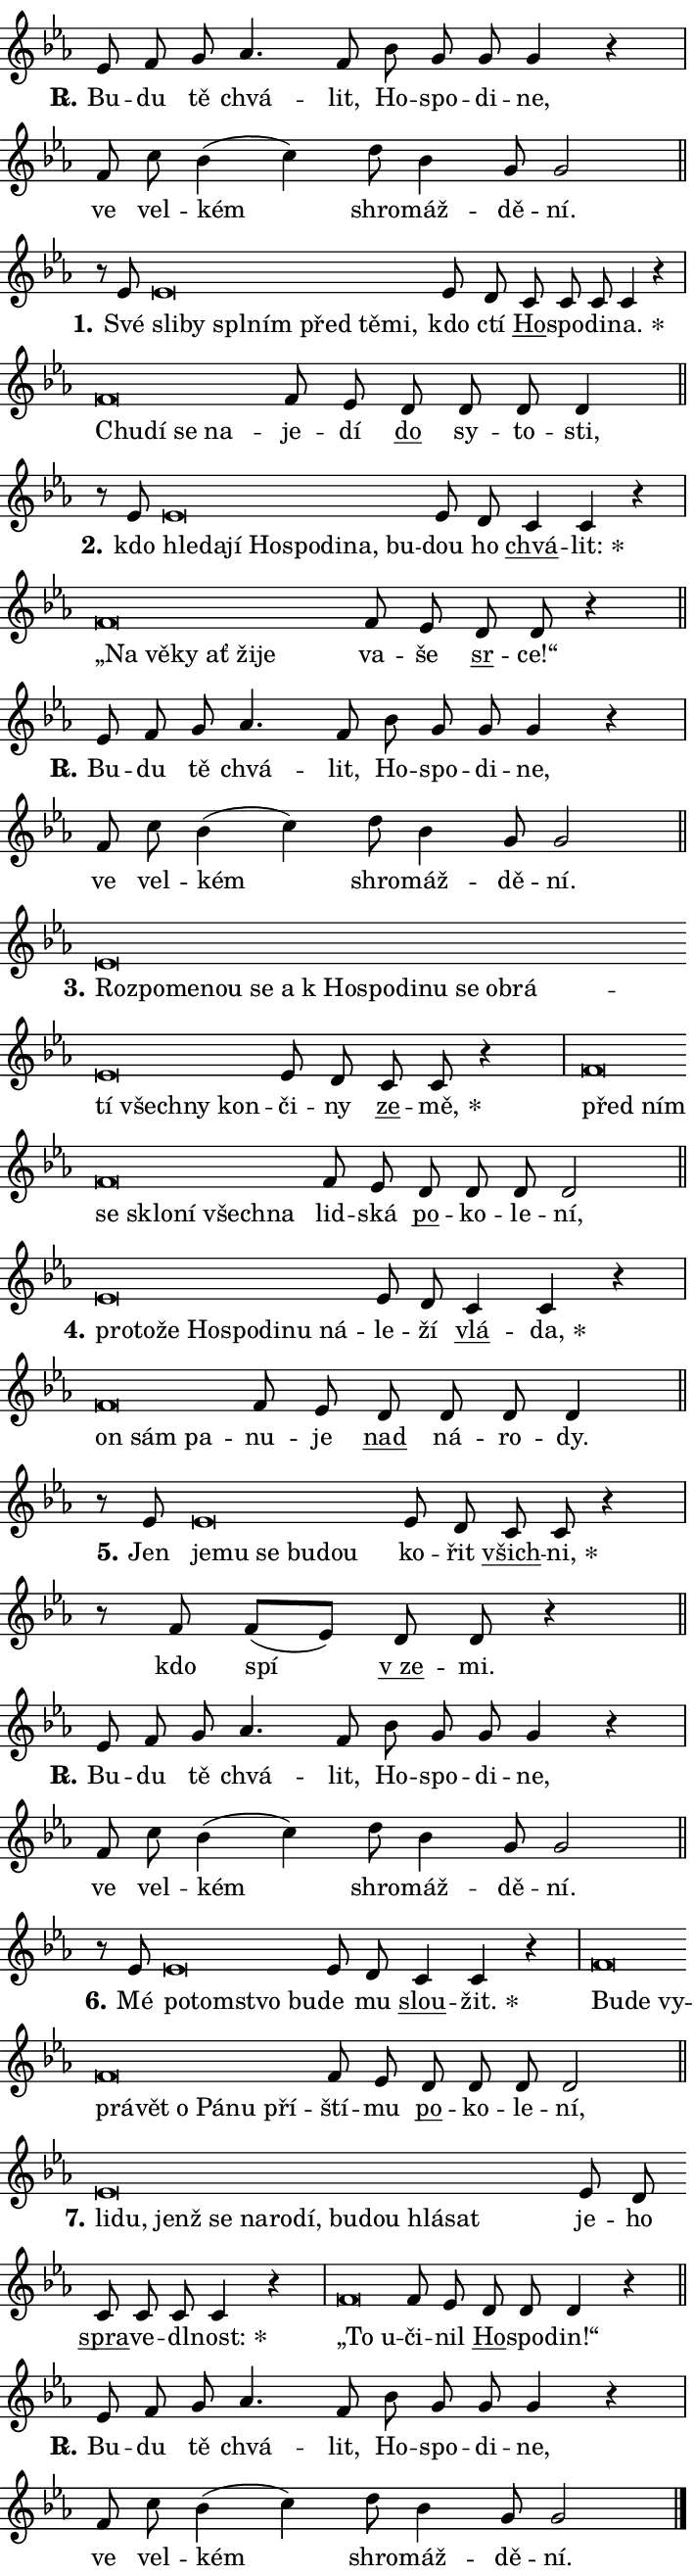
\version "2.24.0"
\header { tagline = "" }
\paper {
  indent = 0\cm
  top-margin = 0\cm
  right-margin = 0.13\cm % to fit lyric hyphens
  bottom-margin = 0\cm
  left-margin = 0\cm
  paper-width = 12\cm
  page-breaking = #ly:one-page-breaking
  system-system-spacing.basic-distance = #11
  score-system-spacing.basic-distance = #11
  ragged-last = ##f
}


%% Author: Thomas Morley
%% https://lists.gnu.org/archive/html/lilypond-user/2020-05/msg00002.html
#(define (line-position grob)
"Returns position of @var[grob} in current system:
   @code{'start}, if at first time-step
   @code{'end}, if at last time-step
   @code{'middle} otherwise
"
  (let* ((col (ly:item-get-column grob))
         (ln (ly:grob-object col 'left-neighbor))
         (rn (ly:grob-object col 'right-neighbor))
         (col-to-check-left (if (ly:grob? ln) ln col))
         (col-to-check-right (if (ly:grob? rn) rn col))
         (break-dir-left
           (and
             (ly:grob-property col-to-check-left 'non-musical #f)
             (ly:item-break-dir col-to-check-left)))
         (break-dir-right
           (and
             (ly:grob-property col-to-check-right 'non-musical #f)
             (ly:item-break-dir col-to-check-right))))
        (cond ((eqv? 1 break-dir-left) 'start)
              ((eqv? -1 break-dir-right) 'end)
              (else 'middle))))

#(define (tranparent-at-line-position vctor)
  (lambda (grob)
  "Relying on @code{line-position} select the relevant enry from @var{vctor}.
Used to determine transparency,"
    (case (line-position grob)
      ((end) (not (vector-ref vctor 0)))
      ((middle) (not (vector-ref vctor 1)))
      ((start) (not (vector-ref vctor 2))))))

noteHeadBreakVisibility =
#(define-music-function (break-visibility)(vector?)
"Makes @code{NoteHead}s transparent relying on @var{break-visibility}"
#{
  \override NoteHead.transparent =
    #(tranparent-at-line-position break-visibility)
#})

#(define delete-ledgers-for-transparent-note-heads
  (lambda (grob)
    "Reads whether a @code{NoteHead} is transparent.
If so this @code{NoteHead} is removed from @code{'note-heads} from
@var{grob}, which is supposed to be @code{LedgerLineSpanner}.
As a result ledgers are not printed for this @code{NoteHead}"
    (let* ((nhds-array (ly:grob-object grob 'note-heads))
           (nhds-list
             (if (ly:grob-array? nhds-array)
                 (ly:grob-array->list nhds-array)
                 '()))
           ;; Relies on the transparent-property being done before
           ;; Staff.LedgerLineSpanner.after-line-breaking is executed.
           ;; This is fragile ...
           (to-keep
             (remove
               (lambda (nhd)
                 (ly:grob-property nhd 'transparent #f))
               nhds-list)))
      ;; TODO find a better method to iterate over grob-arrays, similiar
      ;; to filter/remove etc for lists
      ;; For now rebuilt from scratch
      (set! (ly:grob-object grob 'note-heads)  '())
      (for-each
        (lambda (nhd)
          (ly:pointer-group-interface::add-grob grob 'note-heads nhd))
        to-keep))))

squashNotes = {
  \override NoteHead.X-extent = #'(-0.2 . 0.2)
  \override NoteHead.Y-extent = #'(-0.75 . 0)
  \override NoteHead.stencil =
    #(lambda (grob)
       (let ((pos (ly:grob-property grob 'staff-position)))
         (begin
           (if (< pos -7) (display "ERROR: Lower brevis then expected\n") (display ""))
           (if (<= pos -6) ly:text-interface::print ly:note-head::print))))
}
unSquashNotes = {
  \revert NoteHead.X-extent
  \revert NoteHead.Y-extent
  \revert NoteHead.stencil
}

hideNotes = \noteHeadBreakVisibility #begin-of-line-visible
unHideNotes = \noteHeadBreakVisibility #all-visible

% work-around for resetting accidentals
% https://lilypond.org/doc/v2.23/Documentation/notation/displaying-rhythms#unmetered-music
cadenzaMeasure = {
  \cadenzaOff
  \partial 1024 s1024
  \cadenzaOn
}

#(define-markup-command (accent layout props text) (markup?)
  "Underline accented syllable"
  (interpret-markup layout props
    #{\markup \override #'(offset . 4.3) \underline { #text }#}))

responsum = \markup \concat {
  "R" \hspace #-1.05 \path #0.1 #'((moveto 0 0.07) (lineto 0.9 0.8)) \hspace #0.05 "."
}

spaceSize = #0.6828661417322834 % exact space size for TeX Gyre Schola

\layout {
  \context {
    \Staff
    \remove "Time_signature_engraver"
    \override LedgerLineSpanner.after-line-breaking = #delete-ledgers-for-transparent-note-heads
  }
  \context {
    \Lyrics {
      \override LyricSpace.minimum-distance = \spaceSize
      \override LyricText.font-name = #"TeX Gyre Schola"
      \override LyricText.font-size = 1
      \override StanzaNumber.font-name = #"TeX Gyre Schola Bold"
      \override StanzaNumber.font-size = 1
    }
  }
  \context {
    \Score 
    \override NoteHead.text =
      #(lambda (grob) 
        (let ((pos (ly:grob-property grob 'staff-position)))
          #{\markup {
            \combine
              \halign #-0.55 \raise #(if (= pos -6) 0 0.5) \override #'(thickness . 2) \draw-line #'(3.2 . 0)
              \musicglyph "noteheads.sM1"
          }#}))
  }
}

% magnetic-lyrics.ily
%
%   written by
%     Jean Abou Samra <jean@abou-samra.fr>
%     Werner Lemberg <wl@gnu.org>
%
%   adapted by
%     Jiri Hon <jiri.hon@gmail.com>
%
% Version 2022-Apr-15

% https://www.mail-archive.com/lilypond-user@gnu.org/msg149350.html

#(define (Left_hyphen_pointer_engraver context)
   "Collect syllable-hyphen-syllable occurrences in lyrics and store
them in properties.  This engraver only looks to the left.  For
example, if the lyrics input is @code{foo -- bar}, it does the
following.

@itemize @bullet
@item
Set the @code{text} property of the @code{LyricHyphen} grob between
@q{foo} and @q{bar} to @code{foo}.

@item
Set the @code{left-hyphen} property of the @code{LyricText} grob with
text @q{foo} to the @code{LyricHyphen} grob between @q{foo} and
@q{bar}.
@end itemize

Use this auxiliary engraver in combination with the
@code{lyric-@/text::@/apply-@/magnetic-@/offset!} hook."
   (let ((hyphen #f)
         (text #f))
     (make-engraver
      (acknowledgers
       ((lyric-syllable-interface engraver grob source-engraver)
        (set! text grob)))
      (end-acknowledgers
       ((lyric-hyphen-interface engraver grob source-engraver)
        ;(when (not (grob::has-interface grob 'lyric-space-interface))
          (set! hyphen grob)));)
      ((stop-translation-timestep engraver)
       (when (and text hyphen)
         (ly:grob-set-object! text 'left-hyphen hyphen))
       (set! text #f)
       (set! hyphen #f)))))

#(define (lyric-text::apply-magnetic-offset! grob)
   "If the space between two syllables is less than the value in
property @code{LyricText@/.details@/.squash-threshold}, move the right
syllable to the left so that it gets concatenated with the left
syllable.

Use this function as a hook for
@code{LyricText@/.after-@/line-@/breaking} if the
@code{Left_@/hyphen_@/pointer_@/engraver} is active."
   (let ((hyphen (ly:grob-object grob 'left-hyphen #f)))
     (when hyphen
       (let ((left-text (ly:spanner-bound hyphen LEFT)))
         (when (grob::has-interface left-text 'lyric-syllable-interface)
           (let* ((common (ly:grob-common-refpoint grob left-text X))
                  (this-x-ext (ly:grob-extent grob common X))
                  (left-x-ext
                   (begin
                     ;; Trigger magnetism for left-text.
                     (ly:grob-property left-text 'after-line-breaking)
                     (ly:grob-extent left-text common X)))
                  ;; `delta` is the gap width between two syllables.
                  (delta (- (interval-start this-x-ext)
                            (interval-end left-x-ext)))
                  (details (ly:grob-property grob 'details))
                  (threshold (assoc-get 'squash-threshold details 0.2)))
             (when (< delta threshold)
               (let* (;; We have to manipulate the input text so that
                      ;; ligatures crossing syllable boundaries are not
                      ;; disabled.  For languages based on the Latin
                      ;; script this is essentially a beautification.
                      ;; However, for non-Western scripts it can be a
                      ;; necessity.
                      (lt (ly:grob-property left-text 'text))
                      (rt (ly:grob-property grob 'text))
                      (is-space (grob::has-interface hyphen 'lyric-space-interface))
                      (space (if is-space " " ""))
                      (extra-delta (if is-space spaceSize 0))
                      ;; Append new syllable.
                      (ltrt-space (if (and (string? lt) (string? rt))
                                (string-append lt space rt)
                                (make-concat-markup (list lt space rt))))
                      ;; Right-align `ltrt` to the right side.
                      (ltrt-space-markup (grob-interpret-markup
                               grob
                               (make-translate-markup
                                (cons (interval-length this-x-ext) 0)
                                (make-right-align-markup ltrt-space)))))
                 (begin
                   ;; Don't print `left-text`.
                   (ly:grob-set-property! left-text 'stencil #f)
                   ;; Set text and stencil (which holds all collected
                   ;; syllables so far) and shift it to the left.
                   (ly:grob-set-property! grob 'text ltrt-space)
                   (ly:grob-set-property! grob 'stencil ltrt-space-markup)
                   (ly:grob-translate-axis! grob (- (- delta extra-delta)) X))))))))))


#(define (lyric-hyphen::displace-bounds-first grob)
   ;; Make very sure this callback isn't triggered too early.
   (let ((left (ly:spanner-bound grob LEFT))
         (right (ly:spanner-bound grob RIGHT)))
     (ly:grob-property left 'after-line-breaking)
     (ly:grob-property right 'after-line-breaking)
     (ly:lyric-hyphen::print grob)))

squashThreshold = #0.4

\layout {
  \context {
    \Lyrics
    \consists #Left_hyphen_pointer_engraver
    \override LyricText.after-line-breaking =
      #lyric-text::apply-magnetic-offset!
    \override LyricHyphen.stencil = #lyric-hyphen::displace-bounds-first
    \override LyricText.details.squash-threshold = \squashThreshold
    \override LyricHyphen.minimum-distance = 0
    \override LyricHyphen.minimum-length = \squashThreshold
  }
}

squashText = \override LyricText.details.squash-threshold = 9999
unSquashText = \override LyricText.details.squash-threshold = \squashThreshold

leftText = \override LyricText.self-alignment-X = #LEFT
unLeftText = \revert LyricText.self-alignment-X

starOffset = #(lambda (grob) 
                (let ((x_offset (ly:self-alignment-interface::aligned-on-x-parent grob)))
                  (if (= x_offset 0) 0 (+ x_offset 1.2))))

star = #(define-music-function (syllable)(string?)
"Append star separator at the end of a syllable"
#{
  \once \override LyricText.X-offset = #starOffset
  \lyricmode { \markup {
    #syllable
    \override #'((font-name . "TeX Gyre Schola Bold")) \hspace #0.2 \lower #0.65 \larger "*"
  } }
#})

starAccent = #(define-music-function (syllable)(string?)
"Append star separator at the end of a syllable and make accent"
#{
  \once \override LyricText.X-offset = #starOffset
  \lyricmode { \markup {
    \accent #syllable
    \override #'((font-name . "TeX Gyre Schola Bold")) \hspace #0.2 \lower #0.65 \larger "*"
  } }
#})

breath = #(define-music-function (syllable)(string?)
"Append breathing indicator at the end of a syllable"
#{
  \lyricmode { \markup { #syllable "+" } }
#})

optionalBreath = #(define-music-function (syllable)(string?)
"Append optional breathing indicator at the end of a syllable"
#{
  \lyricmode { \markup { #syllable "(+)" } }
#})


\score {
    <<
        \new Voice = "melody" { \cadenzaOn \key es \major \relative { es'8 f g as4. f8 \bar "" bes g g g4 r \cadenzaMeasure \bar "|" f8 c' \bar "" bes4( c) \bar "" d8 bes4 g8 g2 \cadenzaMeasure \bar "||" \break } }
        \new Lyrics \lyricsto "melody" { \lyricmode { \set stanza = \responsum
Bu -- du tě chvá -- lit, Ho -- spo -- di -- ne, ve vel -- kém shro -- máž -- dě -- ní. } }
    >>
    \layout {}
}

\score {
    <<
        \new Voice = "melody" { \cadenzaOn \key es \major \relative { r8 es'8 \squashNotes es\breve*1/16 \hideNotes \breve*1/16 \bar "" \breve*1/16 \bar "" \breve*1/16 \bar "" \breve*1/16 \bar "" \breve*1/16 \breve*1/16 \bar "" \unHideNotes \unSquashNotes es8 d \bar "" c c c c4 r \cadenzaMeasure \bar "|" \squashNotes f\breve*1/16 \hideNotes \breve*1/16 \bar "" \breve*1/16 \breve*1/16 \bar "" \unHideNotes \unSquashNotes f8 es \bar "" d d d d4 \cadenzaMeasure \bar "||" \break } }
        \new Lyrics \lyricsto "melody" { \lyricmode { \set stanza = "1."
Své \leftText sli -- \squashText by spl -- ním před tě -- mi, \unLeftText \unSquashText kdo ctí \markup \accent Ho -- spo -- di -- \star na. \leftText Chu -- \squashText dí se na -- \unLeftText \unSquashText je -- dí \markup \accent do sy -- to -- sti, } }
    >>
    \layout {}
}

\score {
    <<
        \new Voice = "melody" { \cadenzaOn \key es \major \relative { r8 es'8 \squashNotes es\breve*1/16 \hideNotes \breve*1/16 \bar "" \breve*1/16 \bar "" \breve*1/16 \bar "" \breve*1/16 \bar "" \breve*1/16 \bar "" \breve*1/16 \breve*1/16 \bar "" \unHideNotes \unSquashNotes es8 d \bar "" c4 c r \cadenzaMeasure \bar "|" \squashNotes f\breve*1/16 \hideNotes \breve*1/16 \bar "" \breve*1/16 \bar "" \breve*1/16 \bar "" \breve*1/16 \breve*1/16 \bar "" \unHideNotes \unSquashNotes f8 es \bar "" d8 d r4 \cadenzaMeasure \bar "||" \break } }
        \new Lyrics \lyricsto "melody" { \lyricmode { \set stanza = "2."
kdo \leftText hle -- \squashText da -- jí Ho -- spo -- di -- na, bu -- \unLeftText \unSquashText dou ho \markup \accent chvá -- \star lit: \leftText „Na \squashText vě -- ky ať ži -- je \unLeftText \unSquashText va -- še \markup \accent sr -- ce!“ } }
    >>
    \layout {}
}

\score {
    <<
        \new Voice = "melody" { \cadenzaOn \key es \major \relative { es'8 f g as4. f8 \bar "" bes g g g4 r \cadenzaMeasure \bar "|" f8 c' \bar "" bes4( c) \bar "" d8 bes4 g8 g2 \cadenzaMeasure \bar "||" \break } }
        \new Lyrics \lyricsto "melody" { \lyricmode { \set stanza = \responsum
Bu -- du tě chvá -- lit, Ho -- spo -- di -- ne, ve vel -- kém shro -- máž -- dě -- ní. } }
    >>
    \layout {}
}

\score {
    <<
        \new Voice = "melody" { \cadenzaOn \key es \major \relative { \squashNotes es'\breve*1/16 \hideNotes \breve*1/16 \bar "" \breve*1/16 \bar "" \breve*1/16 \bar "" \breve*1/16 \bar "" \breve*1/16 \bar "" \breve*1/16 \bar "" \breve*1/16 \bar "" \breve*1/16 \bar "" \breve*1/16 \bar "" \breve*1/16 \bar "" \breve*1/16 \bar "" \breve*1/16 \bar "" \breve*1/16 \bar "" \breve*1/16 \bar "" \breve*1/16 \breve*1/16 \bar "" \unHideNotes \unSquashNotes es8 d \bar "" c c r4 \cadenzaMeasure \bar "|" \squashNotes f\breve*1/16 \hideNotes \breve*1/16 \bar "" \breve*1/16 \bar "" \breve*1/16 \bar "" \breve*1/16 \bar "" \breve*1/16 \breve*1/16 \bar "" \unHideNotes \unSquashNotes f8 es \bar "" d d d d2 \cadenzaMeasure \bar "||" \break } }
        \new Lyrics \lyricsto "melody" { \lyricmode { \set stanza = "3."
\leftText Roz -- \squashText po -- me -- nou se a "k Ho" -- spo -- di -- nu se ob -- rá -- tí všech -- ny kon -- \unLeftText \unSquashText či -- ny \markup \accent ze -- \star mě, \leftText před \squashText ním se sklo -- ní všech -- na \unLeftText \unSquashText lid -- ská \markup \accent po -- ko -- le -- ní, } }
    >>
    \layout {}
}

\score {
    <<
        \new Voice = "melody" { \cadenzaOn \key es \major \relative { \squashNotes es'\breve*1/16 \hideNotes \breve*1/16 \bar "" \breve*1/16 \bar "" \breve*1/16 \bar "" \breve*1/16 \bar "" \breve*1/16 \bar "" \breve*1/16 \breve*1/16 \bar "" \unHideNotes \unSquashNotes es8 d \bar "" c4 c r \cadenzaMeasure \bar "|" \squashNotes f\breve*1/16 \hideNotes \breve*1/16 \breve*1/16 \bar "" \unHideNotes \unSquashNotes f8 es \bar "" d d d d4 \cadenzaMeasure \bar "||" \break } }
        \new Lyrics \lyricsto "melody" { \lyricmode { \set stanza = "4."
\leftText pro -- \squashText to -- že Ho -- spo -- di -- nu ná -- \unLeftText \unSquashText le -- ží \markup \accent vlá -- \star da, \leftText on \squashText sám pa -- \unLeftText \unSquashText nu -- je \markup \accent nad ná -- ro -- dy. } }
    >>
    \layout {}
}

\score {
    <<
        \new Voice = "melody" { \cadenzaOn \key es \major \relative { r8 es'8 \squashNotes es\breve*1/16 \hideNotes \breve*1/16 \bar "" \breve*1/16 \bar "" \breve*1/16 \breve*1/16 \bar "" \unHideNotes \unSquashNotes es8 d \bar "" c8 c r4 \cadenzaMeasure \bar "|" r8 f8 f8[( es)] \bar "" d8 d r4 \cadenzaMeasure \bar "||" \break } }
        \new Lyrics \lyricsto "melody" { \lyricmode { \set stanza = "5."
Jen \leftText je -- \squashText mu se bu -- dou \unLeftText \unSquashText ko -- řit \markup \accent všich -- \star ni, kdo spí \markup \accent "v ze" -- mi. } }
    >>
    \layout {}
}

\score {
    <<
        \new Voice = "melody" { \cadenzaOn \key es \major \relative { es'8 f g as4. f8 \bar "" bes g g g4 r \cadenzaMeasure \bar "|" f8 c' \bar "" bes4( c) \bar "" d8 bes4 g8 g2 \cadenzaMeasure \bar "||" \break } }
        \new Lyrics \lyricsto "melody" { \lyricmode { \set stanza = \responsum
Bu -- du tě chvá -- lit, Ho -- spo -- di -- ne, ve vel -- kém shro -- máž -- dě -- ní. } }
    >>
    \layout {}
}

\score {
    <<
        \new Voice = "melody" { \cadenzaOn \key es \major \relative { r8 es'8 \squashNotes es\breve*1/16 \hideNotes \breve*1/16 \bar "" \breve*1/16 \breve*1/16 \bar "" \unHideNotes \unSquashNotes es8 d \bar "" c4 c r \cadenzaMeasure \bar "|" \squashNotes f\breve*1/16 \hideNotes \breve*1/16 \bar "" \breve*1/16 \bar "" \breve*1/16 \bar "" \breve*1/16 \bar "" \breve*1/16 \bar "" \breve*1/16 \bar "" \breve*1/16 \breve*1/16 \bar "" \unHideNotes \unSquashNotes f8 es \bar "" d d d d2 \cadenzaMeasure \bar "||" \break } }
        \new Lyrics \lyricsto "melody" { \lyricmode { \set stanza = "6."
Mé \leftText po -- \squashText tom -- stvo bu -- \unLeftText \unSquashText de mu \markup \accent slou -- \star žit. \leftText Bu -- \squashText de vy -- prá -- vět o Pá -- nu pří -- \unLeftText \unSquashText ští -- mu \markup \accent po -- ko -- le -- ní, } }
    >>
    \layout {}
}

\score {
    <<
        \new Voice = "melody" { \cadenzaOn \key es \major \relative { \squashNotes es'\breve*1/16 \hideNotes \breve*1/16 \bar "" \breve*1/16 \bar "" \breve*1/16 \bar "" \breve*1/16 \bar "" \breve*1/16 \bar "" \breve*1/16 \bar "" \breve*1/16 \bar "" \breve*1/16 \bar "" \breve*1/16 \breve*1/16 \bar "" \unHideNotes \unSquashNotes es8 d \bar "" c c c c4 r \cadenzaMeasure \bar "|" \squashNotes f\breve*1/16 \hideNotes \breve*1/16 \bar "" \unHideNotes \unSquashNotes f8 es \bar "" d d d4 r \cadenzaMeasure \bar "||" \break } }
        \new Lyrics \lyricsto "melody" { \lyricmode { \set stanza = "7."
\leftText li -- \squashText du, jenž se na -- ro -- dí, bu -- dou hlá -- sat \unLeftText \unSquashText je -- ho \markup \accent spra -- ve -- dl -- \star nost: \leftText „To \squashText u -- \unLeftText \unSquashText či -- nil \markup \accent Ho -- spo -- din!“ } }
    >>
    \layout {}
}

\score {
    <<
        \new Voice = "melody" { \cadenzaOn \key es \major \relative { es'8 f g as4. f8 \bar "" bes g g g4 r \cadenzaMeasure \bar "|" f8 c' \bar "" bes4( c) \bar "" d8 bes4 g8 g2 \cadenzaMeasure \bar "||" \break } \bar "|." }
        \new Lyrics \lyricsto "melody" { \lyricmode { \set stanza = \responsum
Bu -- du tě chvá -- lit, Ho -- spo -- di -- ne, ve vel -- kém shro -- máž -- dě -- ní. } }
    >>
    \layout {}
}
